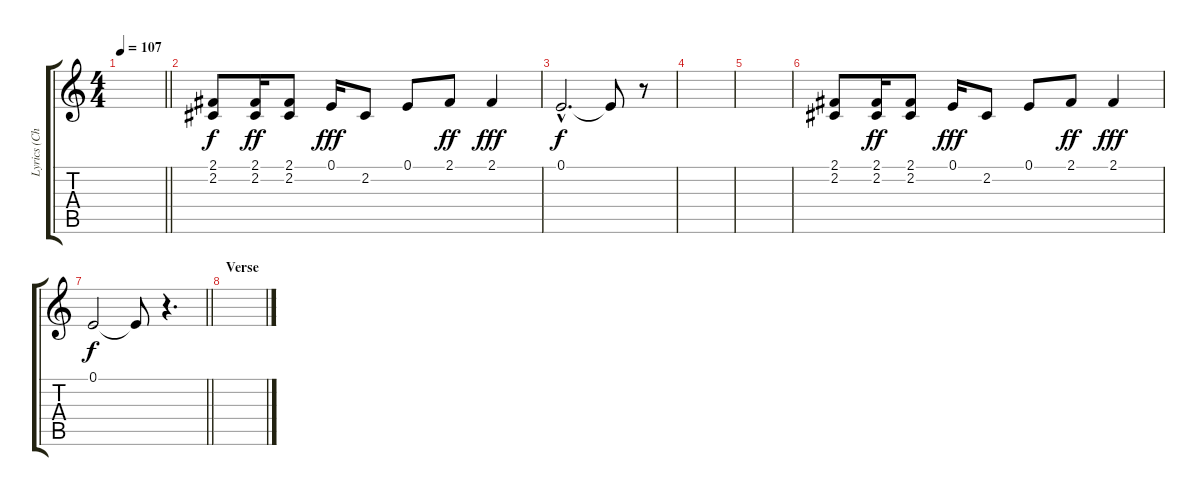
\track ("Lyrics (Chester)" "Lyrics (Ch") {instrument oboe}
\staff {score tabs}
\tuning (E4 B3 G3 D3 A2 E2) {hide}
\ts (4 4)
\tempo 107
\clef g2
\barLineRight lightlight
\ks c
|
(2.1 2.2).8 (2.1 2.2).16{dy ff} (2.1 2.2).8 0.1.16{dy fff} 2.2.8 0.1.8 2.1.8{dy ff} 2.1.4{dy fff} |
0.1{hac}.2{d dy f} 0.1{t}.8 r.8 |
|
|
(2.1 2.2).8 (2.1 2.2).16{dy ff} (2.1 2.2).8 0.1.16{dy fff} 2.2.8 0.1.8 2.1.8{dy ff} 2.1.4{dy fff} |
\barLineRight lightlight
0.1.2{dy f} 0.1{t}.8 r.4{d} |
\section ("" "Verse")
